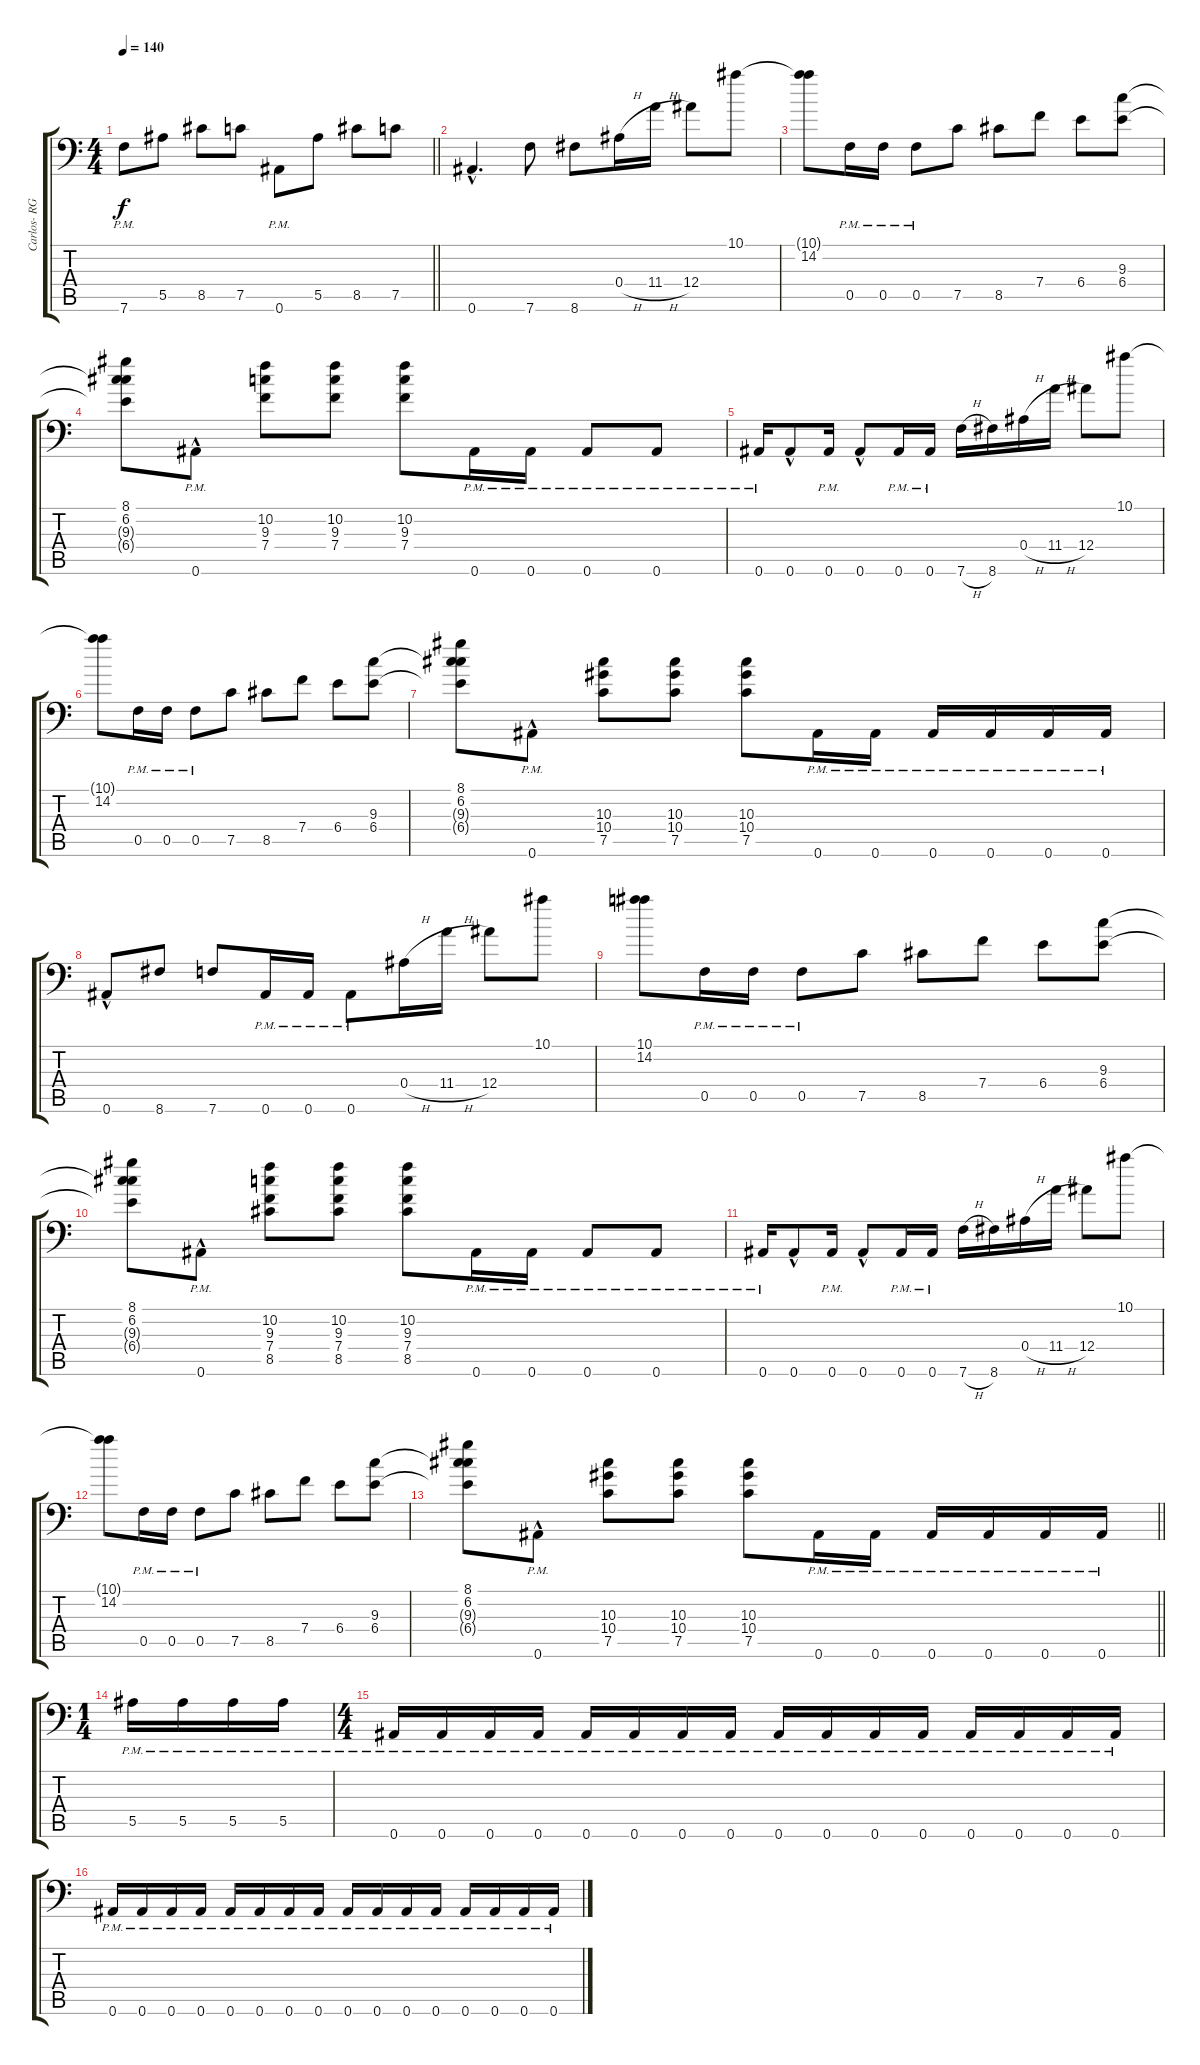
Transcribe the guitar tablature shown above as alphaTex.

\track ("Carlos- RG" "Carlos- RG") {instrument distortionguitar}
\staff {score tabs}
\tuning (C4 G3 Eb3 Bb2 F2 Bb1) {hide}
\ts (4 4)
\tempo 140
\clef f4
\barLineRight lightlight
\ks c
7.6{pm}.8{dy f} 5.5.8 8.5.8 7.5.8 0.6{pm}.8 5.5.8 8.5.8 7.5.8 |
\section ("" "")
0.6{hac}.4{d} 7.6.8 8.6.8 0.4{h}.16 11.4{h}.16 12.4.8 10.1.8 |
(10.1{t} 14.2).8 0.5{pm}.16 0.5{pm}.16 0.5{pm}.8 7.5.8 8.5.8 7.4.8 6.4.8 (9.3 6.4).8 |
(8.1 6.2 9.3{t} 6.4{t}).8 0.6{hac pm}.8 (10.2 9.3 7.4).8 (10.2 9.3 7.4).8 (10.2 9.3 7.4).8 0.6{pm}.16 0.6{pm}.16 0.6{pm}.8 0.6{pm}.8 |
0.6{pm}.16 0.6{hac}.8 0.6{pm}.16 0.6{hac}.8 0.6{pm}.16 0.6{pm}.16 7.6{h}.16 8.6.16 0.4{h}.16 11.4{h}.16 12.4.8 10.1.8 |
(10.1{t} 14.2).8 0.5{pm}.16 0.5{pm}.16 0.5{pm}.8 7.5.8 8.5.8 7.4.8 6.4.8 (9.3 6.4).8 |
(8.1 6.2 9.3{t} 6.4{t}).8 0.6{hac pm}.8 (10.3 10.4 7.5).8 (10.3 10.4 7.5).8 (10.3 10.4 7.5).8 0.6{pm}.16 0.6{pm}.16 0.6{pm}.16 0.6{pm}.16 0.6{pm}.16 0.6{pm}.16 |
0.6{hac}.8 8.6.8 7.6.8 0.6{pm}.16 0.6{pm}.16 0.6{pm}.8 0.4{h}.16 11.4{h}.16 12.4.8 10.1.8 |
(10.1 14.2).8 0.5{pm}.16 0.5{pm}.16 0.5{pm}.8 7.5.8 8.5.8 7.4.8 6.4.8 (9.3 6.4).8 |
(8.1 6.2 9.3{t} 6.4{t}).8 0.6{hac pm}.8 (10.2 9.3 7.4 8.5).8 (10.2 9.3 7.4 8.5).8 (10.2 9.3 7.4 8.5).8 0.6{pm}.16 0.6{pm}.16 0.6{pm}.8 0.6{pm}.8 |
0.6{pm}.16 0.6{hac}.8 0.6{pm}.16 0.6{hac}.8 0.6{pm}.16 0.6{pm}.16 7.6{h}.16 8.6.16 0.4{h}.16 11.4{h}.16 12.4.8 10.1.8 |
(10.1{t} 14.2).8 0.5{pm}.16 0.5{pm}.16 0.5{pm}.8 7.5.8 8.5.8 7.4.8 6.4.8 (9.3 6.4).8 |
\barLineRight lightlight
(8.1 6.2 9.3{t} 6.4{t}).8 0.6{hac pm}.8 (10.3 10.4 7.5).8 (10.3 10.4 7.5).8 (10.3 10.4 7.5).8 0.6{pm}.16 0.6{pm}.16 0.6{pm}.16 0.6{pm}.16 0.6{pm}.16 0.6{pm}.16 |
\ts (1 4)
\section ("" "")
5.5{pm}.16 5.5{pm}.16 5.5{pm}.16 5.5{pm}.16 |
\ts (4 4)
0.6{pm}.16 0.6{pm}.16 0.6{pm}.16 0.6{pm}.16 0.6{pm}.16 0.6{pm}.16 0.6{pm}.16 0.6{pm}.16 0.6{pm}.16 0.6{pm}.16 0.6{pm}.16 0.6{pm}.16 0.6{pm}.16 0.6{pm}.16 0.6{pm}.16 0.6{pm}.16 |
0.6{pm}.16 0.6{pm}.16 0.6{pm}.16 0.6{pm}.16 0.6{pm}.16 0.6{pm}.16 0.6{pm}.16 0.6{pm}.16 0.6{pm}.16 0.6{pm}.16 0.6{pm}.16 0.6{pm}.16 0.6{pm}.16 0.6{pm}.16 0.6{pm}.16 0.6{pm}.16
